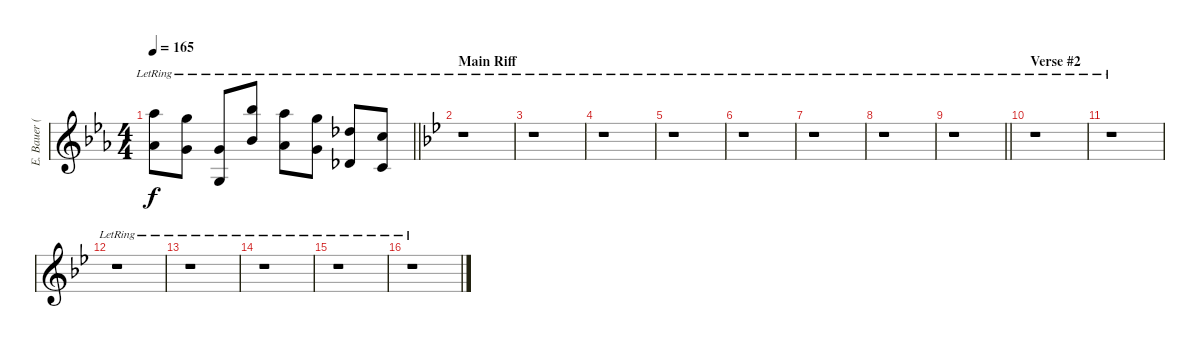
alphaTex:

\track ("E. Bauer (Keyboard)" "E. Bauer (") {instrument acousticgrandpiano}
\staff {score}
\tuning (E4 B3 G3 D3 A2 E2 B1) {hide}
\ts (4 4)
\tempo 165
\clef g2
\barLineRight lightlight
\ks cminor
(16.1{lr} 13.3{lr}).8{dy f} (15.1{lr} 12.3{lr}).8 (3.1{lr} 10.5{lr}).8 (18.1{lr} 15.3{lr}).8 (16.1{lr} 13.3{lr}).8 (15.1{lr} 12.3{lr}).8 (9.1{lr} 11.4{lr}).8 (8.1{lr} 10.4{lr}).8 |
\section ("" "Main Riff")
\ks gminor
r.1 |
r.1 |
r.1 |
r.1 |
r.1 |
r.1 |
r.1 |
\barLineRight lightlight
r.1 |
\section ("" "Verse #2")
r.1 |
r.1 |
r.1 |
r.1 |
r.1 |
r.1 |
r.1
